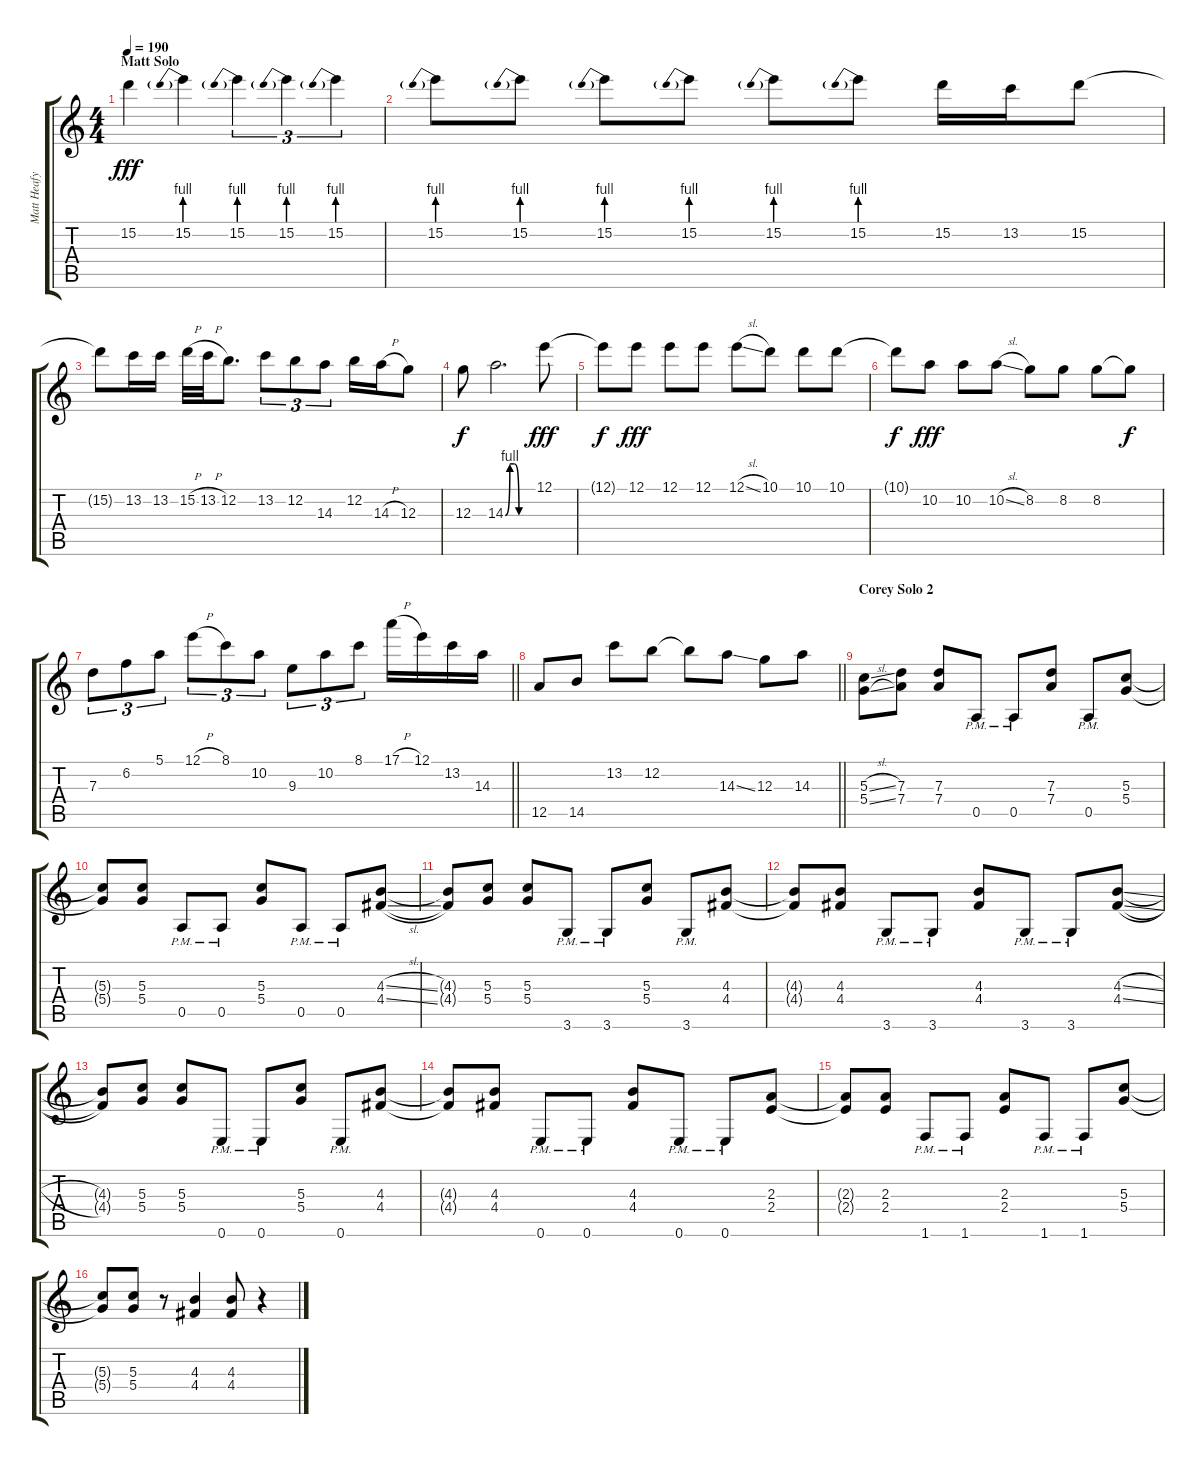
\track ("Matt Heafy" "Matt Heafy") {instrument distortionguitar}
\staff {score tabs}
\tuning (E4 B3 G3 D3 A2 E2) {hide}
\ts (4 4)
\section ("" "Matt Solo")
\tempo 190
\clef g2
\ks c
15.2{t}.4{dy fff} 15.2{be (prebend 0 4 60 4)}.4 15.2{be (prebend 0 4 60 4)}.4{tu (3 2)} 15.2{be (prebend 0 4 60 4)}.4{tu (3 2)} 15.2{be (prebend 0 4 60 4)}.4{tu (3 2)} |
15.2{be (prebend 0 4 60 4)}.8 15.2{be (prebend 0 4 60 4)}.8 15.2{be (prebend 0 4 60 4)}.8 15.2{be (prebend 0 4 60 4)}.8 15.2{be (prebend 0 4 60 4)}.8 15.2{be (prebend 0 4 60 4)}.8 15.2.16 13.2.16 15.2.8 |
15.2{t}.8 13.2.16 13.2.16 15.2{h}.32 13.2{h}.32 12.2.8{d} 13.2.8{tu (3 2)} 12.2.8{tu (3 2)} 14.3.8{tu (3 2)} 12.2.16 14.3{h}.16 12.3.8 |
12.3.8{dy f} 14.3{be (custom 0 0 10 4 20 4 30 0 60 0)}.2{d} 12.1.8{dy fff} |
12.1{t}.8{dy f} 12.1.8{dy fff} 12.1.8 12.1.8 12.1{sl}.8 10.1.8 10.1.8 10.1.8 |
10.1{t}.8{dy f} 10.2.8{dy fff} 10.2.8 10.2{sl}.8 8.2.8 8.2.8 8.2.8 8.2{t}.8{dy f} |
\barLineRight lightlight
7.3.8{tu (3 2)} 6.2.8{tu (3 2)} 5.1.8{tu (3 2)} 12.1{h}.8{tu (3 2)} 8.1.8{tu (3 2)} 10.2.8{tu (3 2)} 9.3.8{tu (3 2)} 10.2.8{tu (3 2)} 8.1.8{tu (3 2)} 17.1{h}.16 12.1.16 13.2.16 14.3.16 |
\barLineRight lightlight
12.5.8 14.5.8 13.2.8 12.2.8 12.2{t}.8 14.3{ss}.8 12.3.8 14.3.8 |
\section ("" "Corey Solo 2")
(5.3{sl} 5.4{sl}).8 (7.3 7.4).8 (7.3 7.4).8 0.5{pm}.8 0.5{pm}.8 (7.3 7.4).8 0.5{pm}.8 (5.3 5.4).8 |
(5.3{t} 5.4{t}).8 (5.3 5.4).8 0.5{pm}.8 0.5{pm}.8 (5.3 5.4).8 0.5{pm}.8 0.5{pm}.8 (4.3{sl} 4.4{sl}).8 |
(4.3{t} 4.4{t}).8 (5.3 5.4).8 (5.3 5.4).8 3.6{pm}.8 3.6{pm}.8 (5.3 5.4).8 3.6{pm}.8 (4.3 4.4).8 |
(4.3{t} 4.4{t}).8 (4.3 4.4).8 3.6{pm}.8 3.6{pm}.8 (4.3 4.4).8 3.6{pm}.8 3.6{pm}.8 (4.3{sl} 4.4{sl}).8 |
(4.3{t} 4.4{t}).8 (5.3 5.4).8 (5.3 5.4).8 0.6{pm}.8 0.6{pm}.8 (5.3 5.4).8 0.6{pm}.8 (4.3 4.4).8 |
(4.3{t} 4.4{t}).8 (4.3 4.4).8 0.6{pm}.8 0.6{pm}.8 (4.3 4.4).8 0.6{pm}.8 0.6{pm}.8 (2.3 2.4).8 |
(2.3{t} 2.4{t}).8 (2.3 2.4).8 1.6{pm}.8 1.6{pm}.8 (2.3 2.4).8 1.6{pm}.8 1.6{pm}.8 (5.3 5.4).8 |
(5.3{t} 5.4{t}).8 (5.3 5.4).8 r.8 (4.3 4.4).4 (4.3 4.4).8 r.4
